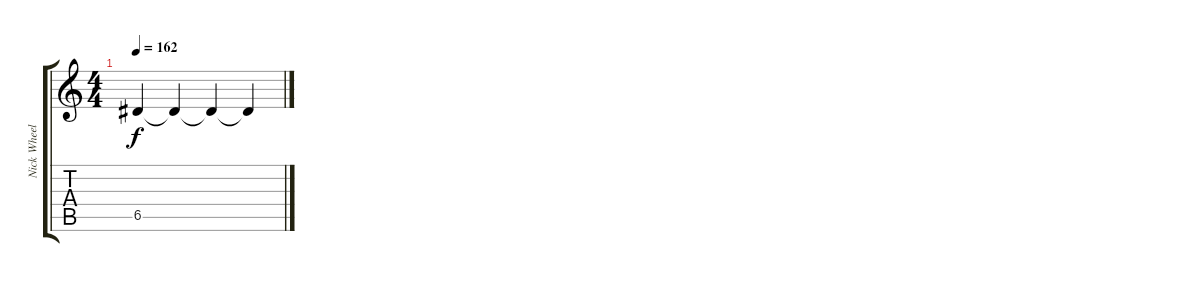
\track ("Nick Wheeler" "Nick Wheel") {instrument distortionguitar}
\staff {score tabs}
\tuning (E4 B3 G3 D3 A2 E2) {hide}
\ts (4 4)
\tempo 162
\clef g2
\ks c
6.5{t}.4{dy f} 6.5{t}.4 6.5{t}.4 6.5{t}.4
